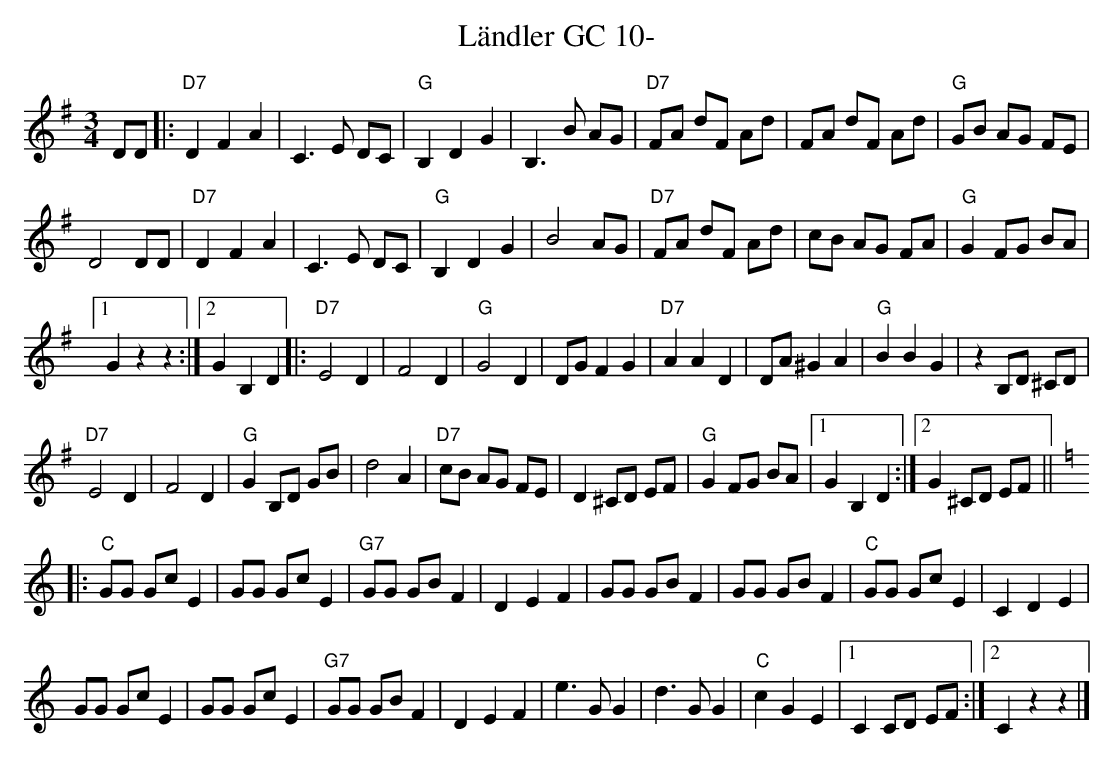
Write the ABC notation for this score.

X:1
T:Ländler GC 10-
M:3/4
L:1/8
K:Gmaj
DD |: "D7"D2F2A2 | C3E DC | "G"B,2D2G2 | B,3B AG | "D7"FA dF Ad | FA dF Ad | "G"GB AG FE |
D4 DD | "D7"D2F2A2 | C3E DC | "G"B,2D2G2 | B4 AG | "D7"FA dF Ad | cB AG FA | "G"G2 FG BA |1
G2 z2z2 :|2 G2B,2D2 |: "D7"E4D2 | F4D2 | "G"G4D2 | DG F2G2 | "D7"A2A2D2 | DA ^G2 A2 | "G"B2B2G2 | z2 B,D ^CD |
"D7"E4D2 | F4D2 | "G"G2 B,D GB | d4A2 | "D7"cB AG FE | D2 ^CD EF | "G"G2 FG BA |1 G2B,2D2 :|2 G2 ^CD EF ||
|: [K:Cmaj] "C"GG Gc E2 | GG Gc E2 | "G7"GG GB F2 | D2E2F2 | GG GB F2 | GG GB F2 | "C"GG Gc E2 | C2D2E2 |
GG Gc E2 |GG Gc E2 |"G7"GG GB F2 | D2E2F2 | e3G G2 | d3G G2 | "C"c2G2E2 |1 C2CD EF :|2 C2 z2z2 |]
